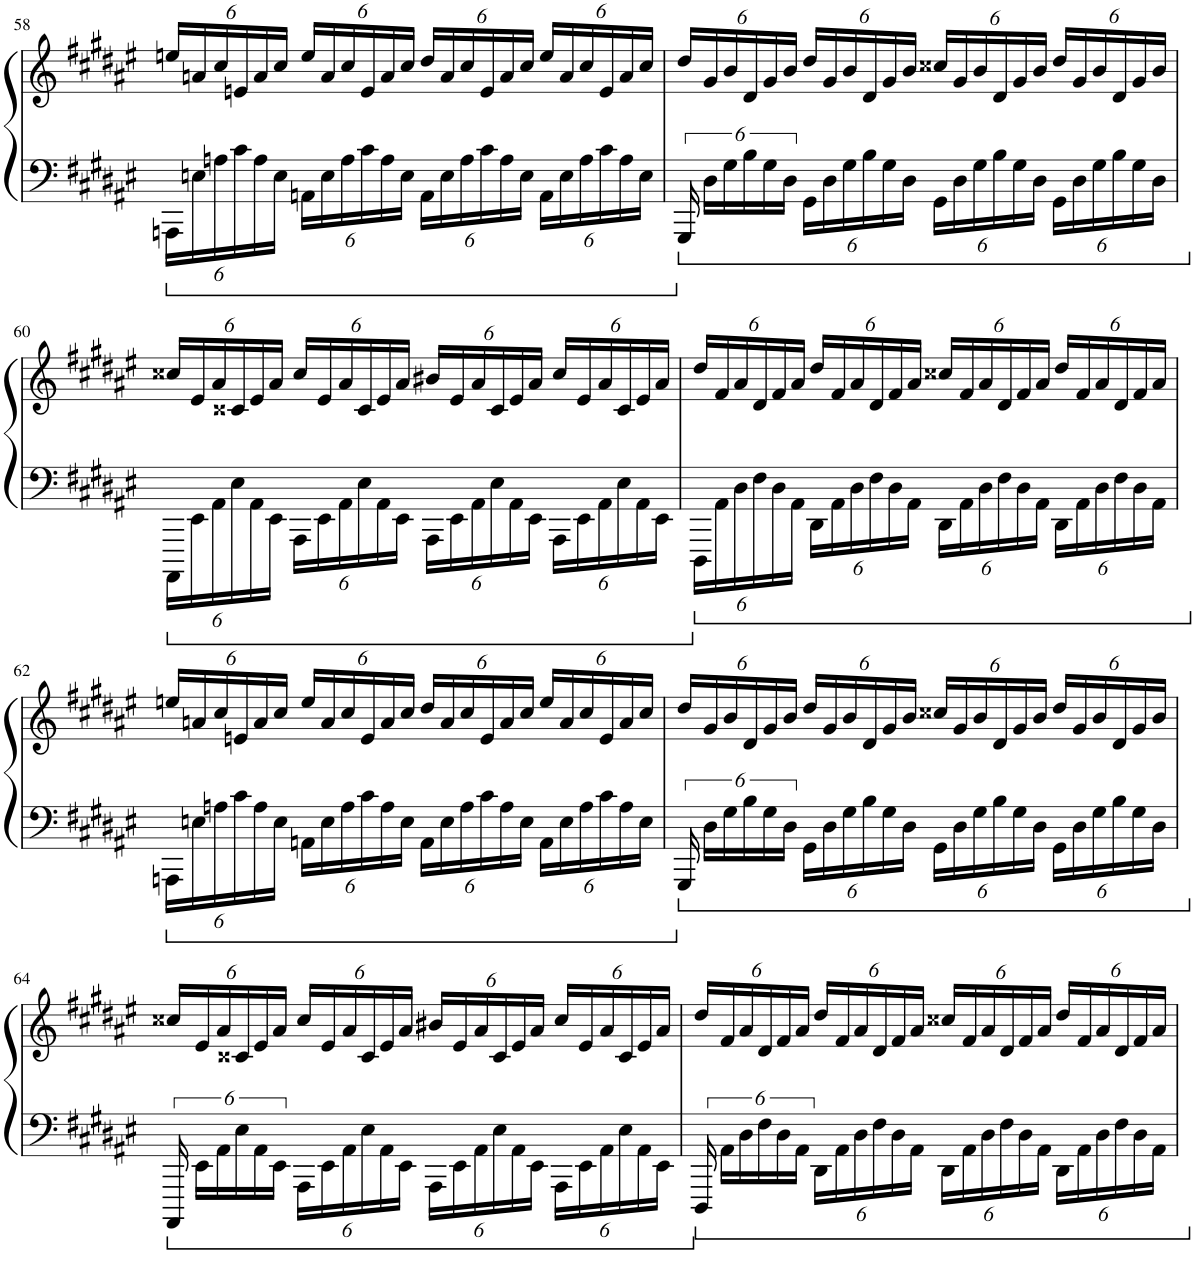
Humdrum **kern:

**kern	**kern
*part1	*part1
*staff2	*staff1
*I"Piano	*
*I'Pno.	*
!!LO:PB:g=z
*clefF4	*clefG2
*k[f#c#g#d#a#e#]	*k[f#c#g#d#a#e#]
*M4/4	*M4/4
*Xbrackettup	*Xbrackettup
=58	=58
24AAAn\LL	24een/LL
24En\	24an/
24An\	24cc#/
24c#\	24en/
24A\	24a/
24E\JJ	24cc#/JJ
24AAn\LL	24ee/LL
24E\	24a/
24A\	24cc#/
24c#\	24e/
24A\	24a/
24E\JJ	24cc#/JJ
24AA\LL	24dd#/LL
24E\	24a/
24A\	24cc#/
24c#\	24e/
24A\	24a/
24E\JJ	24cc#/JJ
24AA\LL	24ee/LL
24E\	24a/
24A\	24cc#/
24c#\	24e/
24A\	24a/
24E\JJ	24cc#/JJ
=59	=59
*brackettup	*
24GGG#/	24dd#/LL
24D#\LL	24g#/
24G#\	24b/
24B\	24d#/
24G#\	24g#/
24D#\JJ	24b/JJ
*Xbrackettup	*
24GG#\LL	24dd#/LL
24D#\	24g#/
24G#\	24b/
24B\	24d#/
24G#\	24g#/
24D#\JJ	24b/JJ
24GG#\LL	24cc##X/LL
24D#\	24g#/
24G#\	24b/
24B\	24d#/
24G#\	24g#/
24D#\JJ	24b/JJ
24GG#\LL	24dd#/LL
24D#\	24g#/
24G#\	24b/
24B\	24d#/
24G#\	24g#/
24D#\JJ	24b/JJ
!!LO:LB:g=z
=60	=60
24AAAA#\LL	24cc##X/LL
24EE#\	24e#/
24AA#\	24a#/
24E#\	24c##X/
24AA#\	24e#/
24EE#\JJ	24a#/JJ
24AAA#\LL	24cc##/LL
24EE#\	24e#/
24AA#\	24a#/
24E#\	24c##/
24AA#\	24e#/
24EE#\JJ	24a#/JJ
24AAA#\LL	24b#X/LL
24EE#\	24e#/
24AA#\	24a#/
24E#\	24c##/
24AA#\	24e#/
24EE#\JJ	24a#/JJ
24AAA#\LL	24cc##/LL
24EE#\	24e#/
24AA#\	24a#/
24E#\	24c##/
24AA#\	24e#/
24EE#\JJ	24a#/JJ
=61	=61
24DDD#\LL	24dd#/LL
24AA#\	24f#/
24D#\	24a#/
24F#\	24d#/
24D#\	24f#/
24AA#\JJ	24a#/JJ
24DD#\LL	24dd#/LL
24AA#\	24f#/
24D#\	24a#/
24F#\	24d#/
24D#\	24f#/
24AA#\JJ	24a#/JJ
24DD#\LL	24cc##X/LL
24AA#\	24f#/
24D#\	24a#/
24F#\	24d#/
24D#\	24f#/
24AA#\JJ	24a#/JJ
24DD#\LL	24dd#/LL
24AA#\	24f#/
24D#\	24a#/
24F#\	24d#/
24D#\	24f#/
24AA#\JJ	24a#/JJ
!!LO:LB:g=z
=62	=62
24AAAn\LL	24een/LL
24En\	24an/
24An\	24cc#/
24c#\	24en/
24A\	24a/
24E\JJ	24cc#/JJ
24AAn\LL	24ee/LL
24E\	24a/
24A\	24cc#/
24c#\	24e/
24A\	24a/
24E\JJ	24cc#/JJ
24AA\LL	24dd#/LL
24E\	24a/
24A\	24cc#/
24c#\	24e/
24A\	24a/
24E\JJ	24cc#/JJ
24AA\LL	24ee/LL
24E\	24a/
24A\	24cc#/
24c#\	24e/
24A\	24a/
24E\JJ	24cc#/JJ
=63	=63
*brackettup	*
24GGG#/	24dd#/LL
24D#\LL	24g#/
24G#\	24b/
24B\	24d#/
24G#\	24g#/
24D#\JJ	24b/JJ
*Xbrackettup	*
24GG#\LL	24dd#/LL
24D#\	24g#/
24G#\	24b/
24B\	24d#/
24G#\	24g#/
24D#\JJ	24b/JJ
24GG#\LL	24cc##X/LL
24D#\	24g#/
24G#\	24b/
24B\	24d#/
24G#\	24g#/
24D#\JJ	24b/JJ
24GG#\LL	24dd#/LL
24D#\	24g#/
24G#\	24b/
24B\	24d#/
24G#\	24g#/
24D#\JJ	24b/JJ
!!LO:LB:g=z
=64	=64
*brackettup	*
24AAAA#/	24cc##X/LL
24EE#\LL	24e#/
24AA#\	24a#/
24E#\	24c##X/
24AA#\	24e#/
24EE#\JJ	24a#/JJ
*Xbrackettup	*
24AAA#\LL	24cc##/LL
24EE#\	24e#/
24AA#\	24a#/
24E#\	24c##/
24AA#\	24e#/
24EE#\JJ	24a#/JJ
24AAA#\LL	24b#X/LL
24EE#\	24e#/
24AA#\	24a#/
24E#\	24c##/
24AA#\	24e#/
24EE#\JJ	24a#/JJ
24AAA#\LL	24cc##/LL
24EE#\	24e#/
24AA#\	24a#/
24E#\	24c##/
24AA#\	24e#/
24EE#\JJ	24a#/JJ
=65	=65
*brackettup	*
24DDD#/	24dd#/LL
24AA#\LL	24f#/
24D#\	24a#/
24F#\	24d#/
24D#\	24f#/
24AA#\JJ	24a#/JJ
*Xbrackettup	*
24DD#\LL	24dd#/LL
24AA#\	24f#/
24D#\	24a#/
24F#\	24d#/
24D#\	24f#/
24AA#\JJ	24a#/JJ
24DD#\LL	24cc##X/LL
24AA#\	24f#/
24D#\	24a#/
24F#\	24d#/
24D#\	24f#/
24AA#\JJ	24a#/JJ
24DD#\LL	24dd#/LL
24AA#\	24f#/
24D#\	24a#/
24F#\	24d#/
24D#\	24f#/
24AA#\JJ	24a#/JJ
=	=
*-	*-
